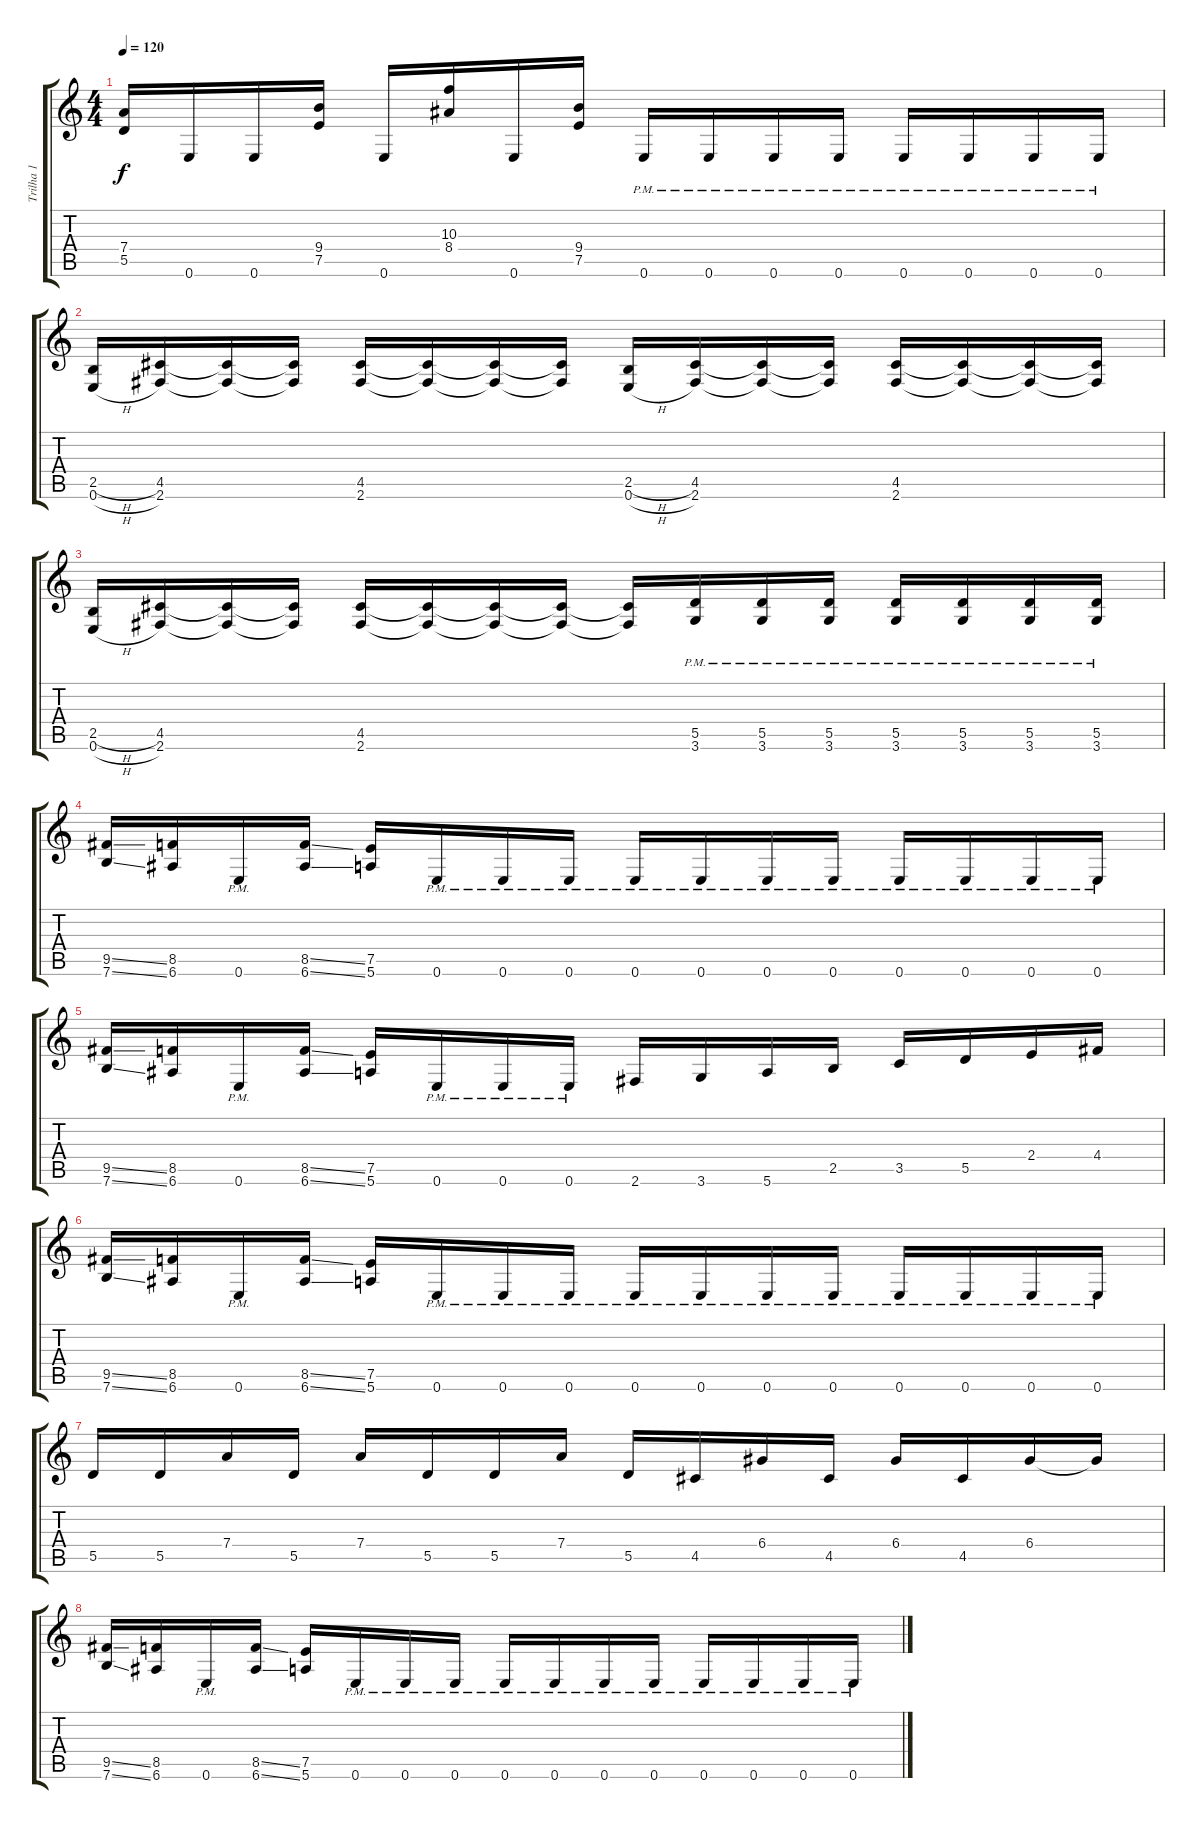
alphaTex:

\track ("Trilha 1" "Trilha 1") {instrument distortionguitar}
\staff {score tabs}
\tuning (E4 B3 G3 D3 A2 E2) {hide}
\ts (4 4)
\tempo 120
\clef g2
\ks c
(7.4 5.5).16{dy f} 0.6.16 0.6.16 (9.4 7.5).16 0.6.16 (10.3 8.4).16 0.6.16 (9.4 7.5).16 0.6{pm}.16 0.6{pm}.16 0.6{pm}.16 0.6{pm}.16 0.6{pm}.16 0.6{pm}.16 0.6{pm}.16 0.6{pm}.16 |
(2.5{h} 0.6{h}).16 (4.5 2.6).16 (4.5{t} 2.6{t}).16 (4.5{t} 2.6{t}).16 (4.5 2.6).16 (4.5{t} 2.6{t}).16 (4.5{t} 2.6{t}).16 (4.5{t} 2.6{t}).16 (2.5{h} 0.6{h}).16 (4.5 2.6).16 (4.5{t} 2.6{t}).16 (4.5{t} 2.6{t}).16 (4.5 2.6).16 (4.5{t} 2.6{t}).16 (4.5{t} 2.6{t}).16 (4.5{t} 2.6{t}).16 |
(2.5{h} 0.6{h}).16 (4.5 2.6).16 (4.5{t} 2.6{t}).16 (4.5{t} 2.6{t}).16 (4.5 2.6).16 (4.5{t} 2.6{t}).16 (4.5{t} 2.6{t}).16 (4.5{t} 2.6{t}).16 (4.5{t} 2.6{t}).16 (5.5 3.6{pm}).16 (5.5 3.6{pm}).16 (5.5 3.6{pm}).16 (5.5 3.6{pm}).16 (5.5 3.6{pm}).16 (5.5 3.6{pm}).16 (5.5 3.6{pm}).16 |
(9.5{ss} 7.6{ss}).16 (8.5 6.6).16 0.6{pm}.16 (8.5{ss} 6.6{ss}).16 (7.5 5.6).16 0.6{pm}.16 0.6{pm}.16 0.6{pm}.16 0.6{pm}.16 0.6{pm}.16 0.6{pm}.16 0.6{pm}.16 0.6{pm}.16 0.6{pm}.16 0.6{pm}.16 0.6{pm}.16 |
(9.5{ss} 7.6{ss}).16 (8.5 6.6).16 0.6{pm}.16 (8.5{ss} 6.6{ss}).16 (7.5 5.6).16 0.6{pm}.16 0.6{pm}.16 0.6{pm}.16 2.6.16 3.6.16 5.6.16 2.5.16 3.5.16 5.5.16 2.4.16 4.4.16 |
(9.5{ss} 7.6{ss}).16 (8.5 6.6).16 0.6{pm}.16 (8.5{ss} 6.6{ss}).16 (7.5 5.6).16 0.6{pm}.16 0.6{pm}.16 0.6{pm}.16 0.6{pm}.16 0.6{pm}.16 0.6{pm}.16 0.6{pm}.16 0.6{pm}.16 0.6{pm}.16 0.6{pm}.16 0.6{pm}.16 |
5.5.16 5.5.16 7.4.16 5.5.16 7.4.16 5.5.16 5.5.16 7.4.16 5.5.16 4.5.16 6.4.16 4.5.16 6.4.16 4.5.16 6.4.16 6.4{t}.16 |
(9.5{ss} 7.6{ss}).16 (8.5 6.6).16 0.6{pm}.16 (8.5{ss} 6.6{ss}).16 (7.5 5.6).16 0.6{pm}.16 0.6{pm}.16 0.6{pm}.16 0.6{pm}.16 0.6{pm}.16 0.6{pm}.16 0.6{pm}.16 0.6{pm}.16 0.6{pm}.16 0.6{pm}.16 0.6{pm}.16
